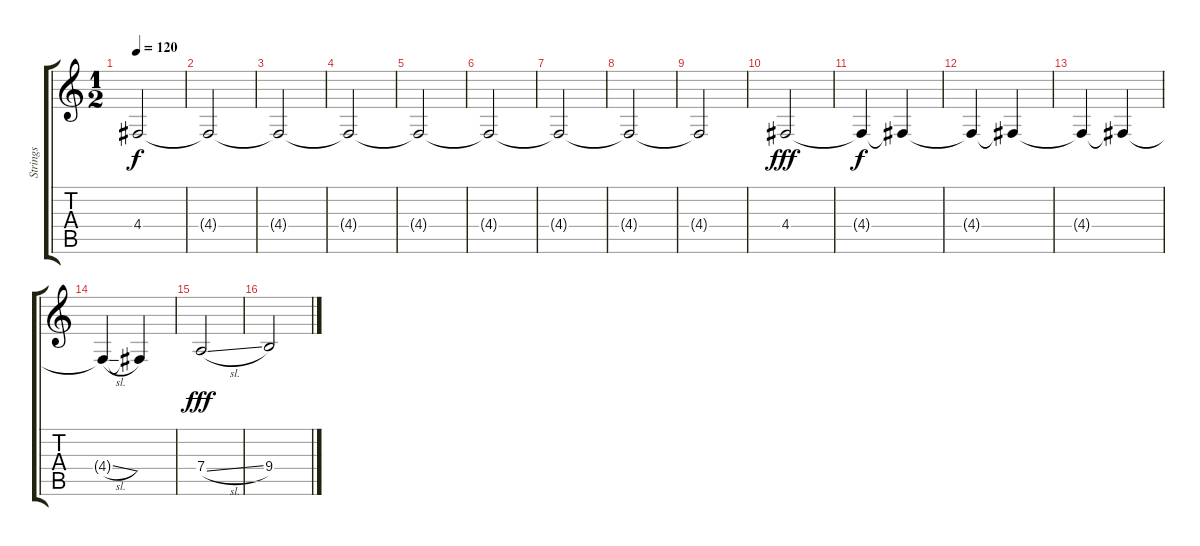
\track ("Strings" "Strings") {instrument tremolostrings}
\staff {score tabs}
\tuning (E4 B3 G3 D3 A2 E2) {hide}
\ts (1 2)
\tempo 120
\clef g2
\ks c
4.4{t}.2{dy f} |
4.4{t}.2 |
4.4{t}.2 |
4.4{t}.2 |
4.4{t}.2 |
4.4{t}.2 |
4.4{t}.2 |
4.4{t}.2 |
4.4{t}.2 |
4.4.2{dy fff} |
4.4{t}.4{dy f} 4.4{t}.4 |
4.4{t}.4 4.4{t}.4 |
4.4{t}.4 4.4{t}.4 |
4.4{sl t}.4 4.4{t}.4 |
7.4{sl}.2{dy fff} |
9.4{sl}.2
